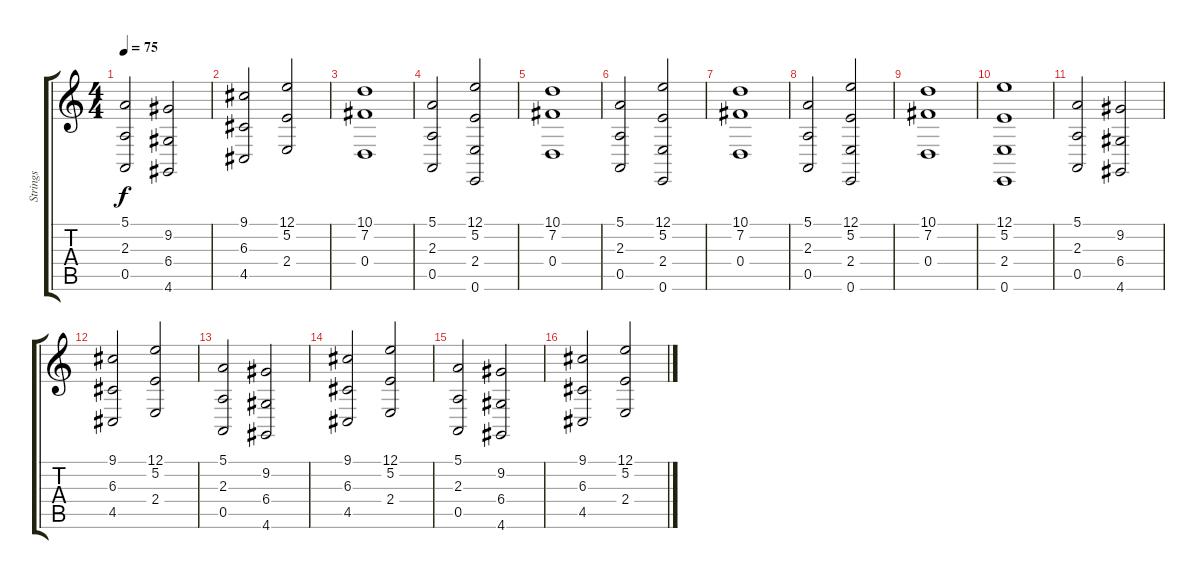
\track ("Strings" "Strings") {instrument tremolostrings}
\staff {score tabs}
\tuning (E4 B3 G3 D3 A2 E2) {hide}
\ts (4 4)
\tempo 75
\clef g2
\ks c
(5.1 2.3 0.5).2{dy f} (9.2 6.4 4.6).2 |
(9.1 6.3 4.5).2 (12.1 5.2 2.4).2 |
(10.1 7.2 0.4).1 |
(5.1 2.3 0.5).2 (12.1 5.2 2.4 0.6).2 |
(10.1 7.2 0.4).1 |
(5.1 2.3 0.5).2 (12.1 5.2 2.4 0.6).2 |
(10.1 7.2 0.4).1 |
(5.1 2.3 0.5).2 (12.1 5.2 2.4 0.6).2 |
(10.1 7.2 0.4).1 |
(12.1 5.2 2.4 0.6).1 |
(5.1 2.3 0.5).2 (9.2 6.4 4.6).2 |
(9.1 6.3 4.5).2 (12.1 5.2 2.4).2 |
(5.1 2.3 0.5).2 (9.2 6.4 4.6).2 |
(9.1 6.3 4.5).2 (12.1 5.2 2.4).2 |
(5.1 2.3 0.5).2 (9.2 6.4 4.6).2 |
(9.1 6.3 4.5).2 (12.1 5.2 2.4).2
